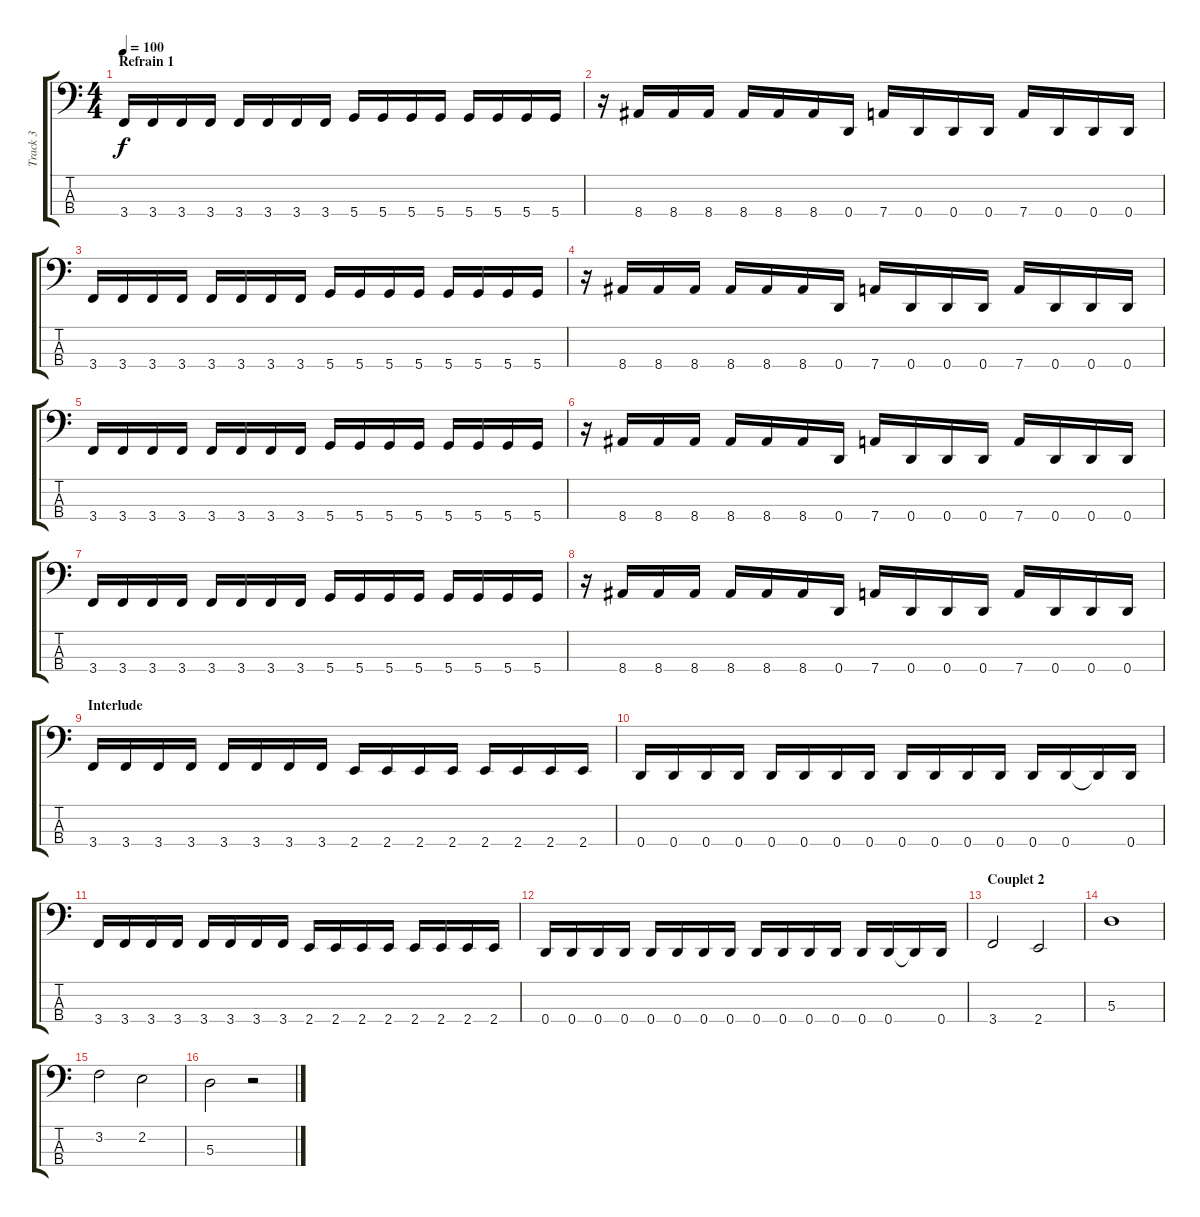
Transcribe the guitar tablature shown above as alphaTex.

\track ("Track 3" "Track 3") {instrument electricbassfinger}
\staff {score tabs}
\tuning (G2 D2 A1 D1) {hide}
\ts (4 4)
\section ("" "Refrain 1")
\tempo 100
\clef f4
\ks c
3.4.16{dy f} 3.4.16 3.4.16 3.4.16 3.4.16 3.4.16 3.4.16 3.4.16 5.4.16 5.4.16 5.4.16 5.4.16 5.4.16 5.4.16 5.4.16 5.4.16 |
r.16 8.4.16 8.4.16 8.4.16 8.4.16 8.4.16 8.4.16 0.4.16 7.4.16 0.4.16 0.4.16 0.4.16 7.4.16 0.4.16 0.4.16 0.4.16 |
3.4.16 3.4.16 3.4.16 3.4.16 3.4.16 3.4.16 3.4.16 3.4.16 5.4.16 5.4.16 5.4.16 5.4.16 5.4.16 5.4.16 5.4.16 5.4.16 |
r.16 8.4.16 8.4.16 8.4.16 8.4.16 8.4.16 8.4.16 0.4.16 7.4.16 0.4.16 0.4.16 0.4.16 7.4.16 0.4.16 0.4.16 0.4.16 |
3.4.16 3.4.16 3.4.16 3.4.16 3.4.16 3.4.16 3.4.16 3.4.16 5.4.16 5.4.16 5.4.16 5.4.16 5.4.16 5.4.16 5.4.16 5.4.16 |
r.16 8.4.16 8.4.16 8.4.16 8.4.16 8.4.16 8.4.16 0.4.16 7.4.16 0.4.16 0.4.16 0.4.16 7.4.16 0.4.16 0.4.16 0.4.16 |
3.4.16 3.4.16 3.4.16 3.4.16 3.4.16 3.4.16 3.4.16 3.4.16 5.4.16 5.4.16 5.4.16 5.4.16 5.4.16 5.4.16 5.4.16 5.4.16 |
r.16 8.4.16 8.4.16 8.4.16 8.4.16 8.4.16 8.4.16 0.4.16 7.4.16 0.4.16 0.4.16 0.4.16 7.4.16 0.4.16 0.4.16 0.4.16 |
\section ("" "Interlude")
3.4.16 3.4.16 3.4.16 3.4.16 3.4.16 3.4.16 3.4.16 3.4.16 2.4.16 2.4.16 2.4.16 2.4.16 2.4.16 2.4.16 2.4.16 2.4.16 |
0.4.16 0.4.16 0.4.16 0.4.16 0.4.16 0.4.16 0.4.16 0.4.16 0.4.16 0.4.16 0.4.16 0.4.16 0.4.16 0.4.16 0.4{t}.16 0.4.16 |
3.4.16 3.4.16 3.4.16 3.4.16 3.4.16 3.4.16 3.4.16 3.4.16 2.4.16 2.4.16 2.4.16 2.4.16 2.4.16 2.4.16 2.4.16 2.4.16 |
0.4.16 0.4.16 0.4.16 0.4.16 0.4.16 0.4.16 0.4.16 0.4.16 0.4.16 0.4.16 0.4.16 0.4.16 0.4.16 0.4.16 0.4{t}.16 0.4.16 |
\section ("" "Couplet 2")
3.4.2 2.4.2 |
5.3.1 |
3.2.2 2.2.2 |
5.3.2 r.2
